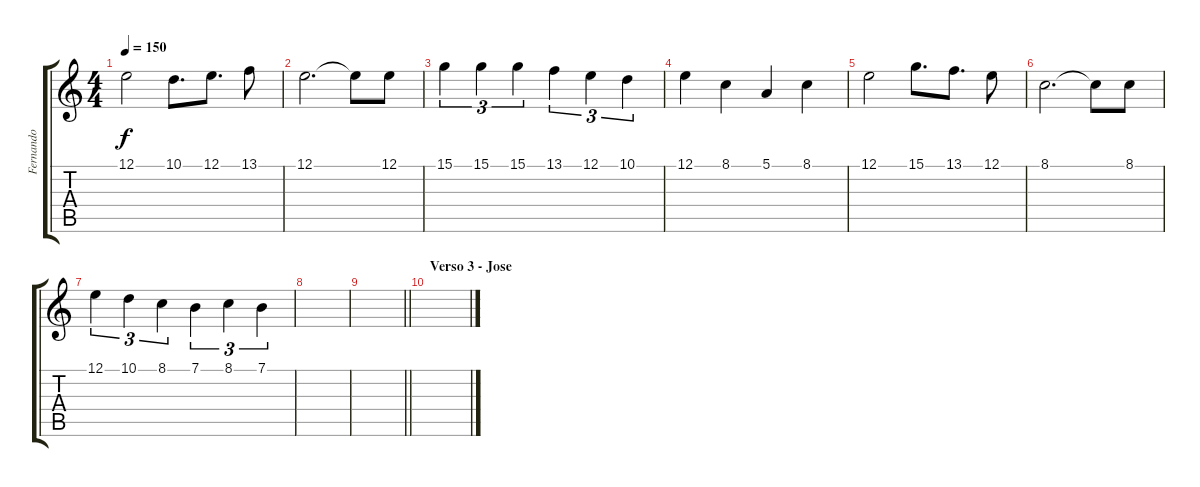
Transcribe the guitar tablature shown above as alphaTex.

\track ("Fernando" "Fernando") {instrument flute}
\staff {score tabs}
\tuning (E4 B3 G3 D3 A2 E2) {hide}
\ts (4 4)
\tempo 150
\clef g2
\ks c
12.1.2{dy f volume 12} 10.1.8{d} 12.1.8{d} 13.1.8 |
12.1.2{d} 12.1{t}.8 12.1.8 |
15.1.4{tu (3 2)} 15.1.4{tu (3 2)} 15.1.4{tu (3 2)} 13.1.4{tu (3 2)} 12.1.4{tu (3 2)} 10.1.4{tu (3 2)} |
12.1.4 8.1.4 5.1.4 8.1.4 |
12.1.2 15.1.8{d} 13.1.8{d} 12.1.8 |
8.1.2{d} 8.1{t}.8 8.1.8 |
12.1.4{tu (3 2)} 10.1.4{tu (3 2)} 8.1.4{tu (3 2)} 7.1.4{tu (3 2)} 8.1.4{tu (3 2)} 7.1.4{tu (3 2)} |
|
\barLineRight lightlight
|
\section ("" "Verso 3 - Jose")
